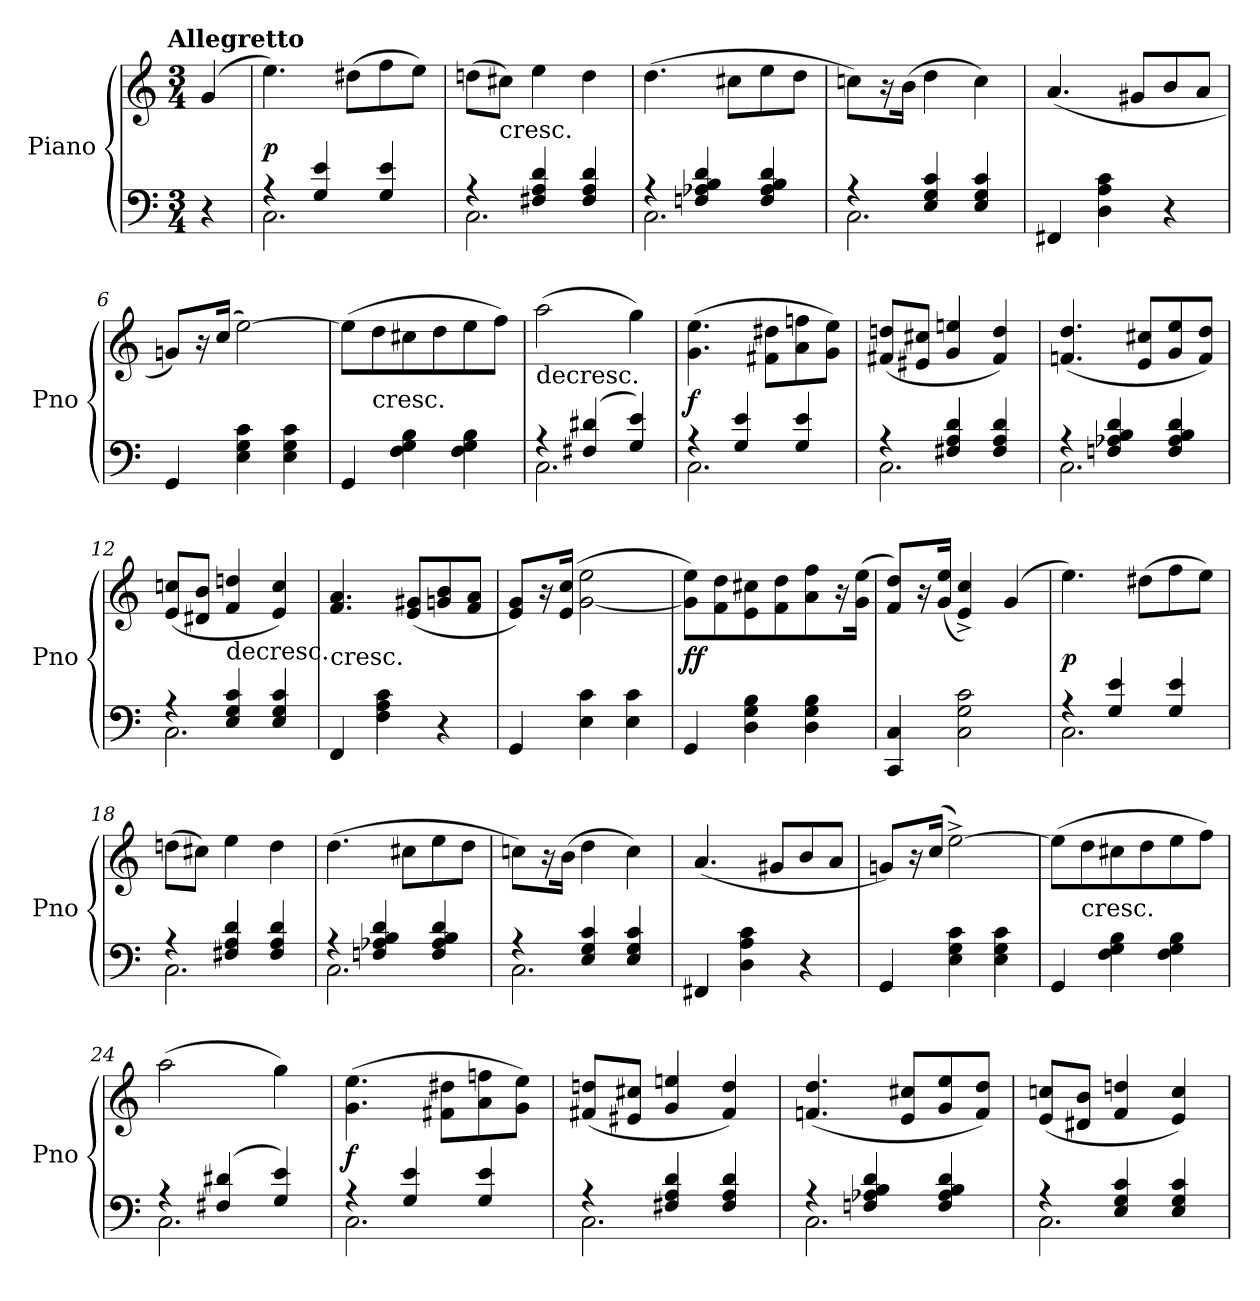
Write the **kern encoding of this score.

**kern	**kern	**dynam
*part1	*part1	*part1
*staff2	*staff1	*staff1/2
*I"Piano	*	*
*I'Pno	*	*
*clefF4	*clefG2	*
*k[]	*k[]	*
*C:	*C:	*
!!LO:TX:omd:t=Allegretto
*M3/4	*M3/4	*
*MM144	*MM144	*
=	=	=
4r	(4g/	.
=1	=1	=1
*^	*	*
4r	2.C\	4.ee\)	p
4G/ 4e/	.	.	.
.	.	(8dd#X\L	.
4G/ 4e/	.	8ff\	.
.	.	8ee\J)	.
=2	=2	=2	=2
4r	2.C\	(8ddn\L	.
!	!	!LO:TX:c:t=cresc.	!
.	.	8cc#X\J)	.
4F#X/ 4A/ 4d/	.	4ee\	.
4F#/ 4A/ 4d/	.	4dd\	.
=3	=3	=3	=3
4r	2.C\	(4.dd\	.
4Fn/ 4A-X/ 4B/ 4d/	.	.	.
.	.	8cc#X\L	.
4F/ 4A-/ 4B/ 4d/	.	8ee\	.
.	.	8dd\J	.
=4	=4	=4	=4
4r	2.C\	8ccn\L)	.
.	.	16r	.
.	.	(16b\Jk	.
4E/ 4G/ 4c/	.	4dd\	.
4E/ 4G/ 4c/	.	4cc\)	.
*v	*v	*	*
=5	=5	=5
4FF#X/	(4.a/	.
4D\ 4A\ 4c\	.	.
.	8g#X/L	.
4r	8b/	.
.	8a/J	.
=6	=6	=6
4GG/	8gn/L)	.
.	16r	.
.	(16cc/Jk	.
4E\ 4G\ 4c\	[2ee\)	.
4E\ 4G\ 4c\	.	.
=7	=7	=7
4GG/	(8ee\L]	.
!	!LO:TX:c:t=cresc.	!
.	8dd\	.
4F\ 4G\ 4B\	8cc#X\	.
.	8dd\	.
4F\ 4G\ 4B\	8ee\	.
.	8ff\J)	.
=8	=8	=8
*^	*	*
!	!	!LO:TX:c:t=decresc.	!
4r	2.C\	(2aa\	.
(4F#X/ 4d#X/	.	.	.
4G/ 4e/)	.	4gg\)	.
=9	=9	=9	=9
4r	2.C\	(4.g\ 4.ee\	f
4G/ 4e/	.	.	.
.	.	8f#X\ 8dd#X\L	.
4G/ 4e/	.	8a\ 8ffn\	.
.	.	8g\ 8ee\J)	.
=10	=10	=10	=10
4r	2.C\	(8f#X/ 8ddn/L	.
.	.	8e#X/ 8cc#X/J	.
4F#X/ 4A/ 4d/	.	4g/ 4een/	.
4F#/ 4A/ 4d/	.	4f#/ 4dd/)	.
=11	=11	=11	=11
4r	2.C\	(4.fn/ 4.dd/	.
4Fn/ 4A-X/ 4B/ 4d/	.	.	.
.	.	8e/ 8cc#X/L	.
4F/ 4A-/ 4B/ 4d/	.	8g/ 8ee/	.
.	.	8f/ 8dd/J)	.
=12	=12	=12	=12
4r	2.C\	(8e/ 8ccn/L	.
.	.	8d#X/ 8b/J	.
!	!	!LO:TX:c:t=decresc.	!
4E/ 4G/ 4c/	.	4f/ 4ddn/	.
4E/ 4G/ 4c/	.	4e/ 4cc/)	.
*v	*v	*	*
=13	=13	=13
!	!LO:TX:c:t=cresc.	!
4FF/	4.f/ 4.a/	.
4F\ 4A\ 4c\	.	.
.	(8e/ 8g#X/L	.
4r	8gn/ 8b/	.
.	8f/ 8a/J	.
=14	=14	=14
4GG/	8e/ 8g/L)	.
.	16r	.
.	(16e/ 16cc/Jk	.
4E\ 4c\	[2g\ 2ee\	.
4E\ 4c\	.	.
=15	=15	=15
4GG/	8g]\ 8ee\L)	ff
.	8f\ 8dd\	.
4D\ 4G\ 4B\	8e\ 8cc#X\	.
.	8f\ 8dd\	.
4D\ 4G\ 4B\	8a\ 8ff\	.
.	16r	.
.	(16g\ 16ee\Jk	.
=16	=16	=16
4CC/ 4C/	8f/ 8dd/L)	.
.	16r	.
.	(16g/ 16ee/Jk	.
2C\ 2G\ 2c\	4e^/ 4cc^/)	.
.	(4g/	.
=17	=17	=17
*^	*	*
4r	2.C\	4.ee\)	p
4G/ 4e/	.	.	.
.	.	(8dd#X\L	.
4G/ 4e/	.	8ff\	.
.	.	8ee\J)	.
=18	=18	=18	=18
4r	2.C\	(8ddn\L	.
.	.	8cc#X\J)	.
4F#X/ 4A/ 4d/	.	4ee\	.
4F#/ 4A/ 4d/	.	4dd\	.
=19	=19	=19	=19
4r	2.C\	(4.dd\	.
4Fn/ 4A-X/ 4B/ 4d/	.	.	.
.	.	8cc#X\L	.
4F/ 4A-/ 4B/ 4d/	.	8ee\	.
.	.	8dd\J	.
=20	=20	=20	=20
4r	2.C\	8ccn\L)	.
.	.	16r	.
.	.	(16b\Jk	.
4E/ 4G/ 4c/	.	4dd\	.
4E/ 4G/ 4c/	.	4cc\)	.
*v	*v	*	*
=21	=21	=21
4FF#X/	(4.a/	.
4D\ 4A\ 4c\	.	.
.	8g#X/L	.
4r	8b/	.
.	8a/J	.
=22	=22	=22
4GG/	8gn/L)	.
.	16r	.
.	(16cc/Jk	.
4E\ 4G\ 4c\	[2ee^\)	.
4E\ 4G\ 4c\	.	.
=23	=23	=23
4GG/	(8ee\L]	.
!	!LO:TX:c:t=cresc.	!
.	8dd\	.
4F\ 4G\ 4B\	8cc#X\	.
.	8dd\	.
4F\ 4G\ 4B\	8ee\	.
.	8ff\J)	.
=24	=24	=24
*^	*	*
4r	2.C\	(2aa\	.
(4F#X/ 4d#X/	.	.	.
4G/ 4e/)	.	4gg\)	.
=25	=25	=25	=25
4r	2.C\	(4.g\ 4.ee\	f
4G/ 4e/	.	.	.
.	.	8f#X\ 8dd#X\L	.
4G/ 4e/	.	8a\ 8ffn\	.
.	.	8g\ 8ee\J)	.
=26	=26	=26	=26
4r	2.C\	(8f#X/ 8ddn/L	.
.	.	8e#X/ 8cc#X/J	.
4F#X/ 4A/ 4d/	.	4g/ 4een/	.
4F#/ 4A/ 4d/	.	4f#/ 4dd/)	.
=27	=27	=27	=27
4r	2.C\	(4.fn/ 4.dd/	.
4Fn/ 4A-X/ 4B/ 4d/	.	.	.
.	.	8e/ 8cc#X/L	.
4F/ 4A-/ 4B/ 4d/	.	8g/ 8ee/	.
.	.	8f/ 8dd/J)	.
=28	=28	=28	=28
4r	2.C\	(8e/ 8ccn/L	.
.	.	8d#X/ 8b/J	.
4E/ 4G/ 4c/	.	4f/ 4ddn/	.
4E/ 4G/ 4c/	.	4e/ 4cc/)	.
*v	*v	*	*
=	=	=
*-	*-	*-
